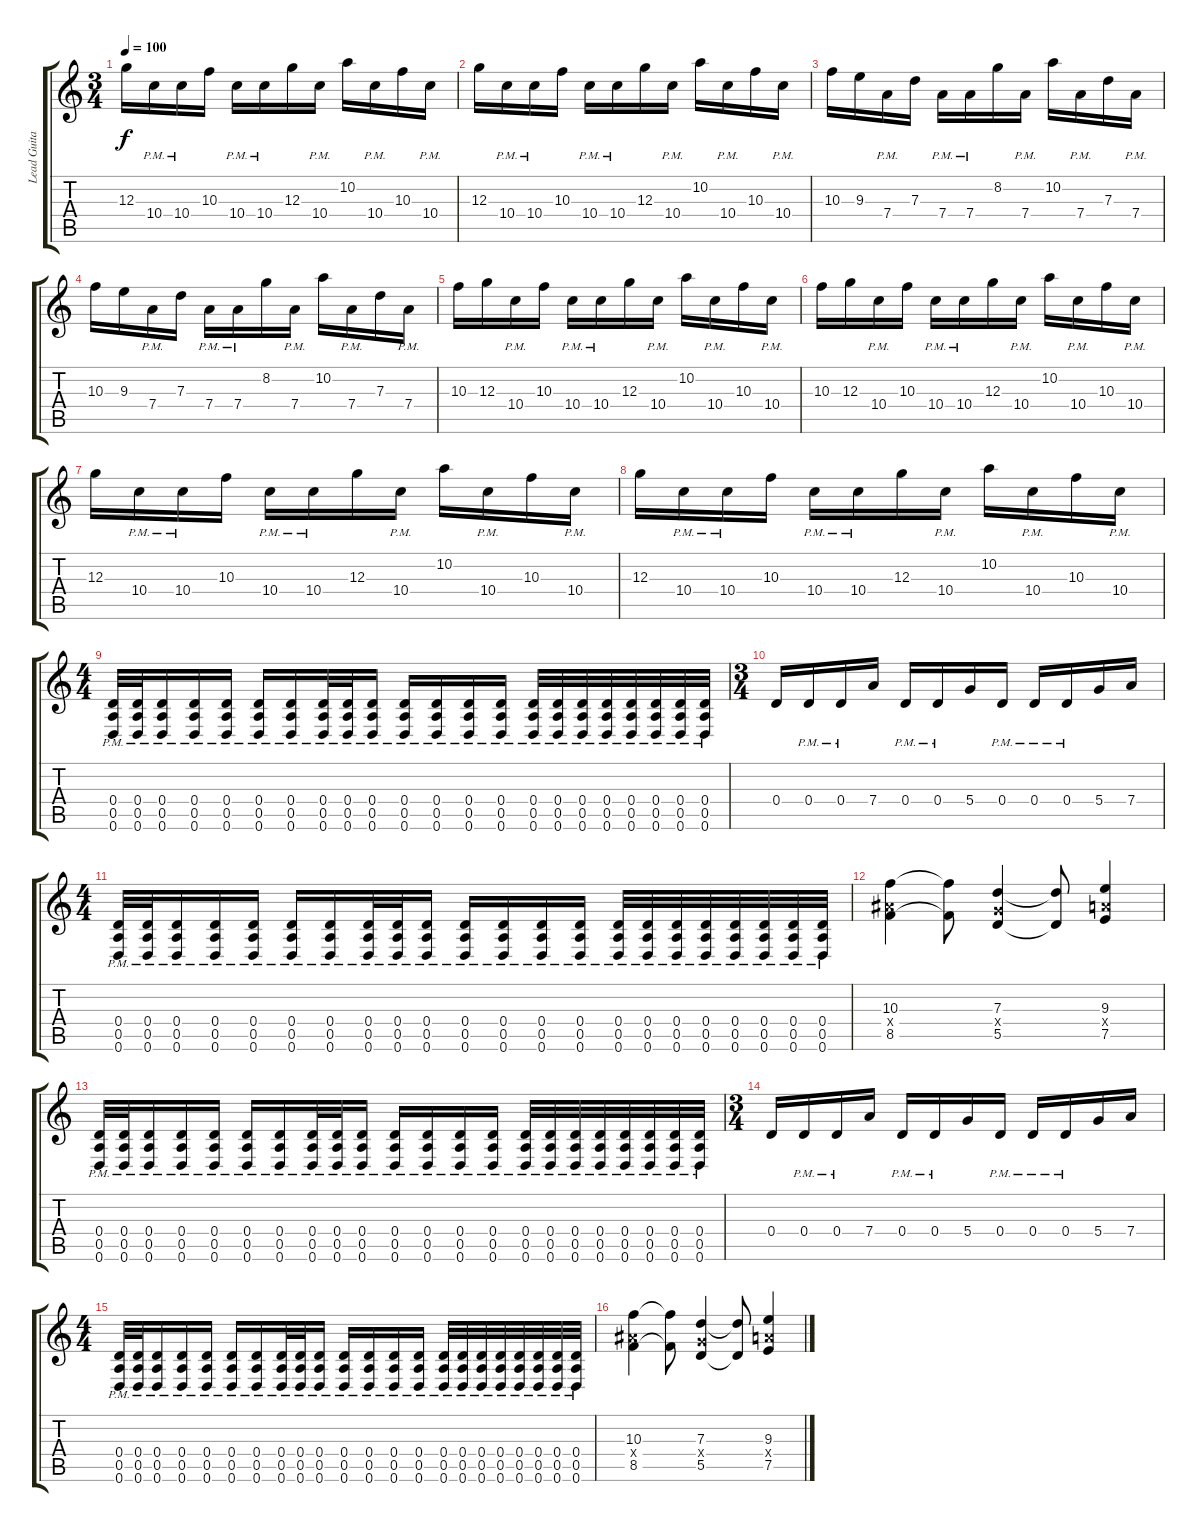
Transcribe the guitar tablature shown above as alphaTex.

\track ("Lead Guitar" "Lead Guita") {instrument distortionguitar}
\staff {score tabs}
\tuning (E4 B3 G3 D3 A2 D2) {hide}
\ts (3 4)
\tempo 100
\clef g2
\ks c
12.3.16{dy f} 10.4{pm}.16 10.4{pm}.16 10.3.16 10.4{pm}.16 10.4{pm}.16 12.3.16 10.4{pm}.16 10.2.16 10.4{pm}.16 10.3.16 10.4{pm}.16 |
12.3.16 10.4{pm}.16 10.4{pm}.16 10.3.16 10.4{pm}.16 10.4{pm}.16 12.3.16 10.4{pm}.16 10.2.16 10.4{pm}.16 10.3.16 10.4{pm}.16 |
10.3.16 9.3.16 7.4{pm}.16 7.3.16 7.4{pm}.16 7.4{pm}.16 8.2.16 7.4{pm}.16 10.2.16 7.4{pm}.16 7.3.16 7.4{pm}.16 |
10.3.16 9.3.16 7.4{pm}.16 7.3.16 7.4{pm}.16 7.4{pm}.16 8.2.16 7.4{pm}.16 10.2.16 7.4{pm}.16 7.3.16 7.4{pm}.16 |
10.3.16 12.3.16 10.4{pm}.16 10.3.16 10.4{pm}.16 10.4{pm}.16 12.3.16 10.4{pm}.16 10.2.16 10.4{pm}.16 10.3.16 10.4{pm}.16 |
10.3.16 12.3.16 10.4{pm}.16 10.3.16 10.4{pm}.16 10.4{pm}.16 12.3.16 10.4{pm}.16 10.2.16 10.4{pm}.16 10.3.16 10.4{pm}.16 |
12.3.16 10.4{pm}.16 10.4{pm}.16 10.3.16 10.4{pm}.16 10.4{pm}.16 12.3.16 10.4{pm}.16 10.2.16 10.4{pm}.16 10.3.16 10.4{pm}.16 |
12.3.16 10.4{pm}.16 10.4{pm}.16 10.3.16 10.4{pm}.16 10.4{pm}.16 12.3.16 10.4{pm}.16 10.2.16 10.4{pm}.16 10.3.16 10.4{pm}.16 |
\ts (4 4)
(0.4{pm} 0.5{pm} 0.6{pm}).32 (0.4{pm} 0.5{pm} 0.6{pm}).32 (0.4{pm} 0.5{pm} 0.6{pm}).16 (0.4{pm} 0.5{pm} 0.6{pm}).16 (0.4{pm} 0.5{pm} 0.6{pm}).16 (0.4{pm} 0.5{pm} 0.6{pm}).16 (0.4{pm} 0.5{pm} 0.6{pm}).16 (0.4{pm} 0.5{pm} 0.6{pm}).32 (0.4{pm} 0.5{pm} 0.6{pm}).32 (0.4{pm} 0.5{pm} 0.6{pm}).16 (0.4{pm} 0.5{pm} 0.6{pm}).16 (0.4{pm} 0.5{pm} 0.6{pm}).16 (0.4{pm} 0.5{pm} 0.6{pm}).16 (0.4{pm} 0.5{pm} 0.6{pm}).16 (0.4{pm} 0.5{pm} 0.6{pm}).32 (0.4{pm} 0.5{pm} 0.6{pm}).32 (0.4{pm} 0.5{pm} 0.6{pm}).32 (0.4{pm} 0.5{pm} 0.6{pm}).32 (0.4{pm} 0.5{pm} 0.6{pm}).32 (0.4{pm} 0.5{pm} 0.6{pm}).32 (0.4{pm} 0.5{pm} 0.6{pm}).32 (0.4{pm} 0.5{pm} 0.6{pm}).32 |
\ts (3 4)
0.4.16 0.4{pm}.16 0.4{pm}.16 7.4.16 0.4{pm}.16 0.4{pm}.16 5.4.16 0.4{pm}.16 0.4{pm}.16 0.4{pm}.16 5.4.16 7.4.16 |
\ts (4 4)
(0.4{pm} 0.5{pm} 0.6{pm}).32 (0.4{pm} 0.5{pm} 0.6{pm}).32 (0.4{pm} 0.5{pm} 0.6{pm}).16 (0.4{pm} 0.5{pm} 0.6{pm}).16 (0.4{pm} 0.5{pm} 0.6{pm}).16 (0.4{pm} 0.5{pm} 0.6{pm}).16 (0.4{pm} 0.5{pm} 0.6{pm}).16 (0.4{pm} 0.5{pm} 0.6{pm}).32 (0.4{pm} 0.5{pm} 0.6{pm}).32 (0.4{pm} 0.5{pm} 0.6{pm}).16 (0.4{pm} 0.5{pm} 0.6{pm}).16 (0.4{pm} 0.5{pm} 0.6{pm}).16 (0.4{pm} 0.5{pm} 0.6{pm}).16 (0.4{pm} 0.5{pm} 0.6{pm}).16 (0.4{pm} 0.5{pm} 0.6{pm}).32 (0.4{pm} 0.5{pm} 0.6{pm}).32 (0.4{pm} 0.5{pm} 0.6{pm}).32 (0.4{pm} 0.5{pm} 0.6{pm}).32 (0.4{pm} 0.5{pm} 0.6{pm}).32 (0.4{pm} 0.5{pm} 0.6{pm}).32 (0.4{pm} 0.5{pm} 0.6{pm}).32 (0.4{pm} 0.5{pm} 0.6{pm}).32 |
(10.3 8.4{x} 8.5).4 (10.3{t} 8.5{t}).8 (7.3 5.4{x} 5.5).4 (7.3{t} 5.5{t}).8 (9.3 7.4{x} 7.5).4 |
(0.4{pm} 0.5{pm} 0.6{pm}).32 (0.4{pm} 0.5{pm} 0.6{pm}).32 (0.4{pm} 0.5{pm} 0.6{pm}).16 (0.4{pm} 0.5{pm} 0.6{pm}).16 (0.4{pm} 0.5{pm} 0.6{pm}).16 (0.4{pm} 0.5{pm} 0.6{pm}).16 (0.4{pm} 0.5{pm} 0.6{pm}).16 (0.4{pm} 0.5{pm} 0.6{pm}).32 (0.4{pm} 0.5{pm} 0.6{pm}).32 (0.4{pm} 0.5{pm} 0.6{pm}).16 (0.4{pm} 0.5{pm} 0.6{pm}).16 (0.4{pm} 0.5{pm} 0.6{pm}).16 (0.4{pm} 0.5{pm} 0.6{pm}).16 (0.4{pm} 0.5{pm} 0.6{pm}).16 (0.4{pm} 0.5{pm} 0.6{pm}).32 (0.4{pm} 0.5{pm} 0.6{pm}).32 (0.4{pm} 0.5{pm} 0.6{pm}).32 (0.4{pm} 0.5{pm} 0.6{pm}).32 (0.4{pm} 0.5{pm} 0.6{pm}).32 (0.4{pm} 0.5{pm} 0.6{pm}).32 (0.4{pm} 0.5{pm} 0.6{pm}).32 (0.4{pm} 0.5{pm} 0.6{pm}).32 |
\ts (3 4)
0.4.16 0.4{pm}.16 0.4{pm}.16 7.4.16 0.4{pm}.16 0.4{pm}.16 5.4.16 0.4{pm}.16 0.4{pm}.16 0.4{pm}.16 5.4.16 7.4.16 |
\ts (4 4)
(0.4{pm} 0.5{pm} 0.6{pm}).32 (0.4{pm} 0.5{pm} 0.6{pm}).32 (0.4{pm} 0.5{pm} 0.6{pm}).16 (0.4{pm} 0.5{pm} 0.6{pm}).16 (0.4{pm} 0.5{pm} 0.6{pm}).16 (0.4{pm} 0.5{pm} 0.6{pm}).16 (0.4{pm} 0.5{pm} 0.6{pm}).16 (0.4{pm} 0.5{pm} 0.6{pm}).32 (0.4{pm} 0.5{pm} 0.6{pm}).32 (0.4{pm} 0.5{pm} 0.6{pm}).16 (0.4{pm} 0.5{pm} 0.6{pm}).16 (0.4{pm} 0.5{pm} 0.6{pm}).16 (0.4{pm} 0.5{pm} 0.6{pm}).16 (0.4{pm} 0.5{pm} 0.6{pm}).16 (0.4{pm} 0.5{pm} 0.6{pm}).32 (0.4{pm} 0.5{pm} 0.6{pm}).32 (0.4{pm} 0.5{pm} 0.6{pm}).32 (0.4{pm} 0.5{pm} 0.6{pm}).32 (0.4{pm} 0.5{pm} 0.6{pm}).32 (0.4{pm} 0.5{pm} 0.6{pm}).32 (0.4{pm} 0.5{pm} 0.6{pm}).32 (0.4{pm} 0.5{pm} 0.6{pm}).32 |
(10.3 8.4{x} 8.5).4 (10.3{t} 8.5{t}).8 (7.3 5.4{x} 5.5).4 (7.3{t} 5.5{t}).8 (9.3 7.4{x} 7.5).4
